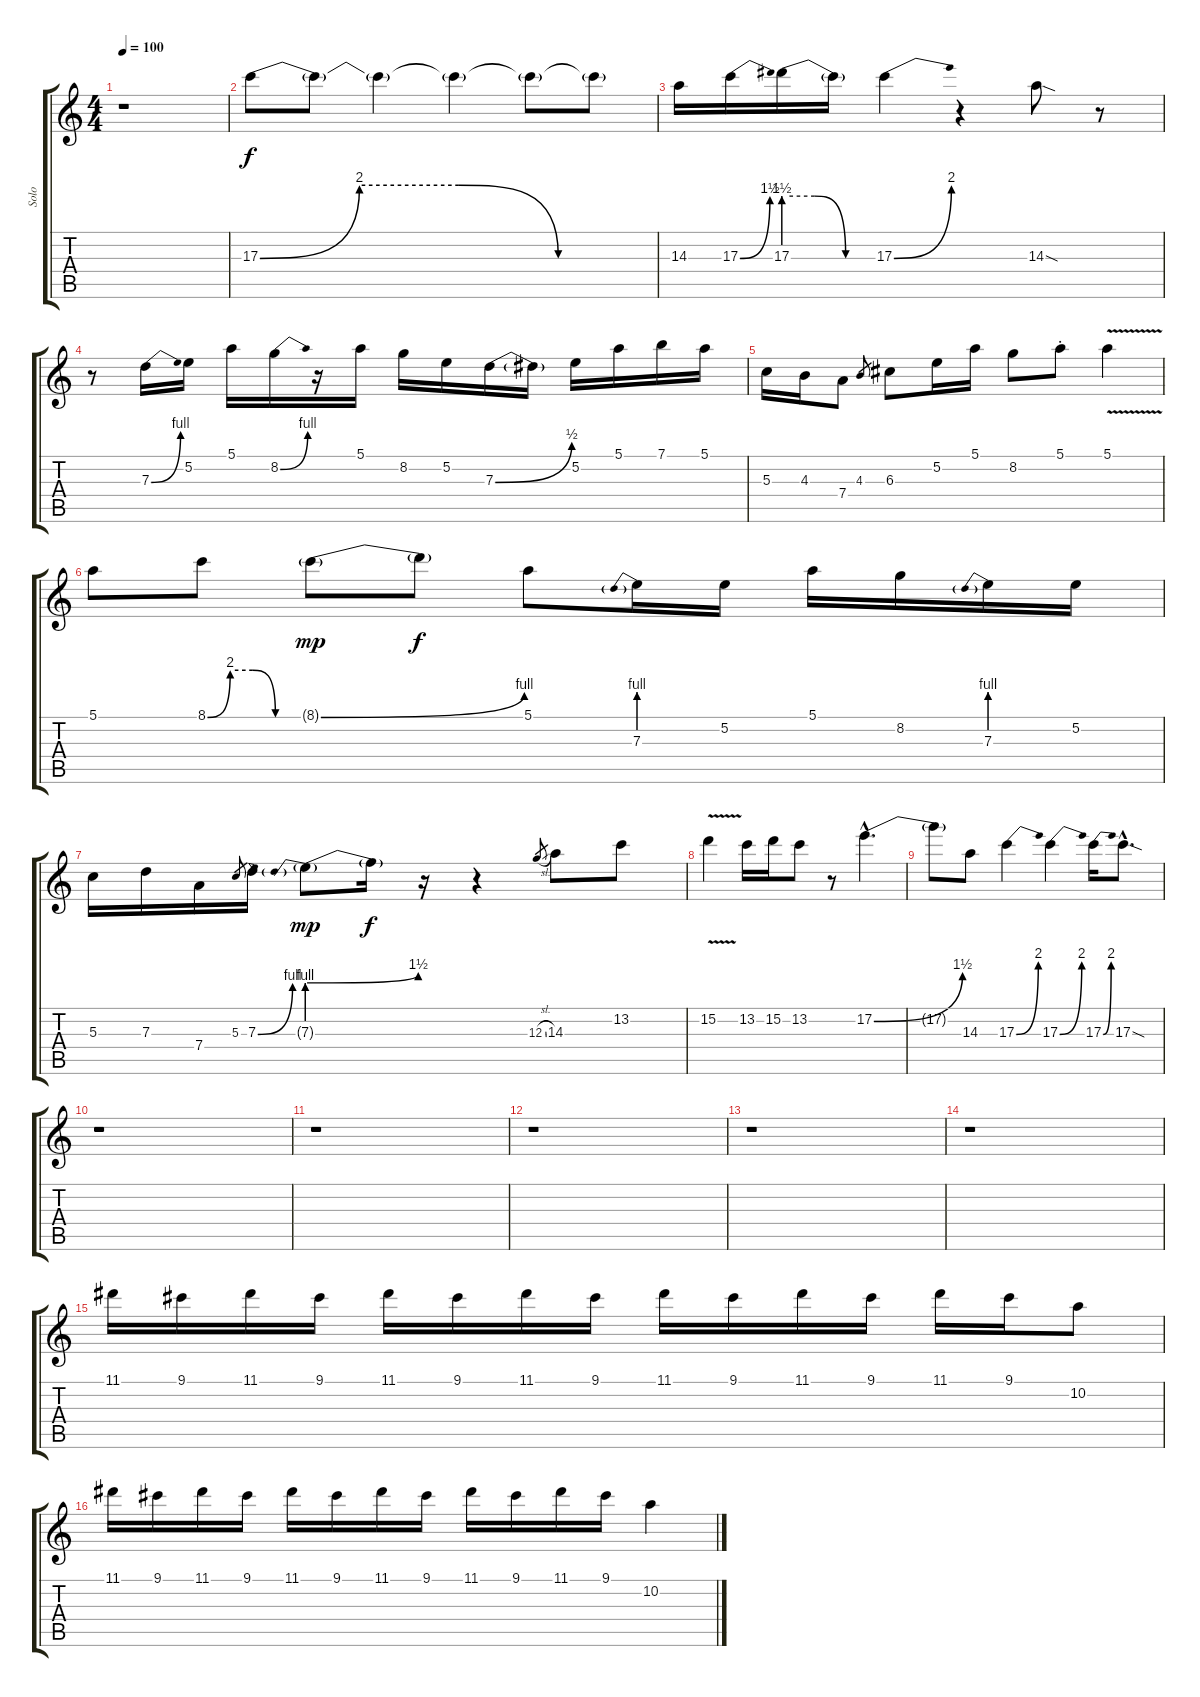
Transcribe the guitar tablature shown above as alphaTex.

\track ("Solo" "Solo") {instrument overdrivenguitar}
\staff {score tabs}
\tuning (E4 B3 G3 D3 A2 E2) {hide}
\ts (4 4)
\tempo 100
\clef g2
\ks c
r.1{dy f} |
17.3{be (custom 0 0 15 8 30 8 45 0 60 0)}.8{volume 16} 17.3{t}.8 17.3{t}.4 17.3{t}.4 17.3{t}.8 17.3{t}.8 |
14.3.16 17.3{be (bend 0 0 60 6)}.16 17.3{be (custom 0 6 20 6 40 0 60 0)}.16 17.3{t}.16 17.3{be (bend 0 0 60 8)}.4 r.4 14.3{sod}.8 r.8 |
r.8 7.3{be (bend 0 0 60 4)}.16 5.2.16 5.1.16 8.2{be (bend 0 0 60 4)}.16 r.16 5.1.16 8.2.16 5.2.16 7.3{be (bend 0 0 60 2)}.16 7.3{t}.16 5.2.16 5.1.16 7.1.16 5.1.16 |
5.3.16 4.3.16 7.4.8 4.3.8{gr} 6.3.8 5.2.16 5.1.16 8.2.8 5.1{st}.8 5.1{v}.4 |
5.1.8 8.1{be (custom 0 0 15 8 30 8 45 0 60 0)}.8 8.1{be (bend 0 0 60 4) g}.8{dy mp} 8.1{t}.8{dy f} 5.1.8 7.3{be (prebend 0 4 60 4)}.16 5.2.16 5.1.16 8.2.16 7.3{be (prebend 0 4 60 4)}.16 5.2.16 |
5.3.16 7.3.16 7.4.16 5.3.8{gr} 7.3{be (bend 0 0 60 4)}.16 7.3{be (prebendbend 0 4 60 6) g}.8{dy mp} 7.3{t}.16{dy f} r.16 r.4 12.3{sl}.8{gr} 14.3.8 13.2.8 |
15.2{v}.4 13.2.16 15.2.16 13.2.8 r.8 17.2{be (bend 0 0 60 6) hac}.4{d} |
17.2{t}.8 14.3.8 17.3{be (bend 0 0 60 8)}.4 17.3{be (bend 0 0 60 8)}.4 17.3{be (bend 0 0 60 8)}.16 17.3{sod hac}.8{d} |
r.1 |
r.1 |
r.1 |
r.1 |
r.1 |
11.1.16{volume 12} 9.1.16 11.1.16 9.1.16 11.1.16 9.1.16 11.1.16 9.1.16 11.1.16 9.1.16 11.1.16 9.1.16 11.1.16 9.1.16 10.2.8 |
11.1.16 9.1.16 11.1.16 9.1.16 11.1.16 9.1.16 11.1.16 9.1.16 11.1.16 9.1.16 11.1.16 9.1.16 10.2.4
